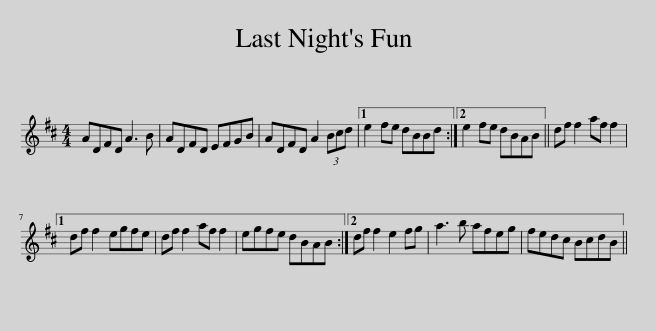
X:1
L:1/8
M:4/4
I:linebreak $
K:D
V:1 treble
V:1
 ADFD A3 B | ADFD EFGB | ADFD A2 (3Bcd |1 e2 fe dBBd :|2 e2 fe dBAB || %5
 df f2 af f2 |1$ df f2 egfe | df f2 af f2 | egfe dBAB :|2 df f2 e2 fg | %10
 a3 b afeg | fedc BcdB || %12
